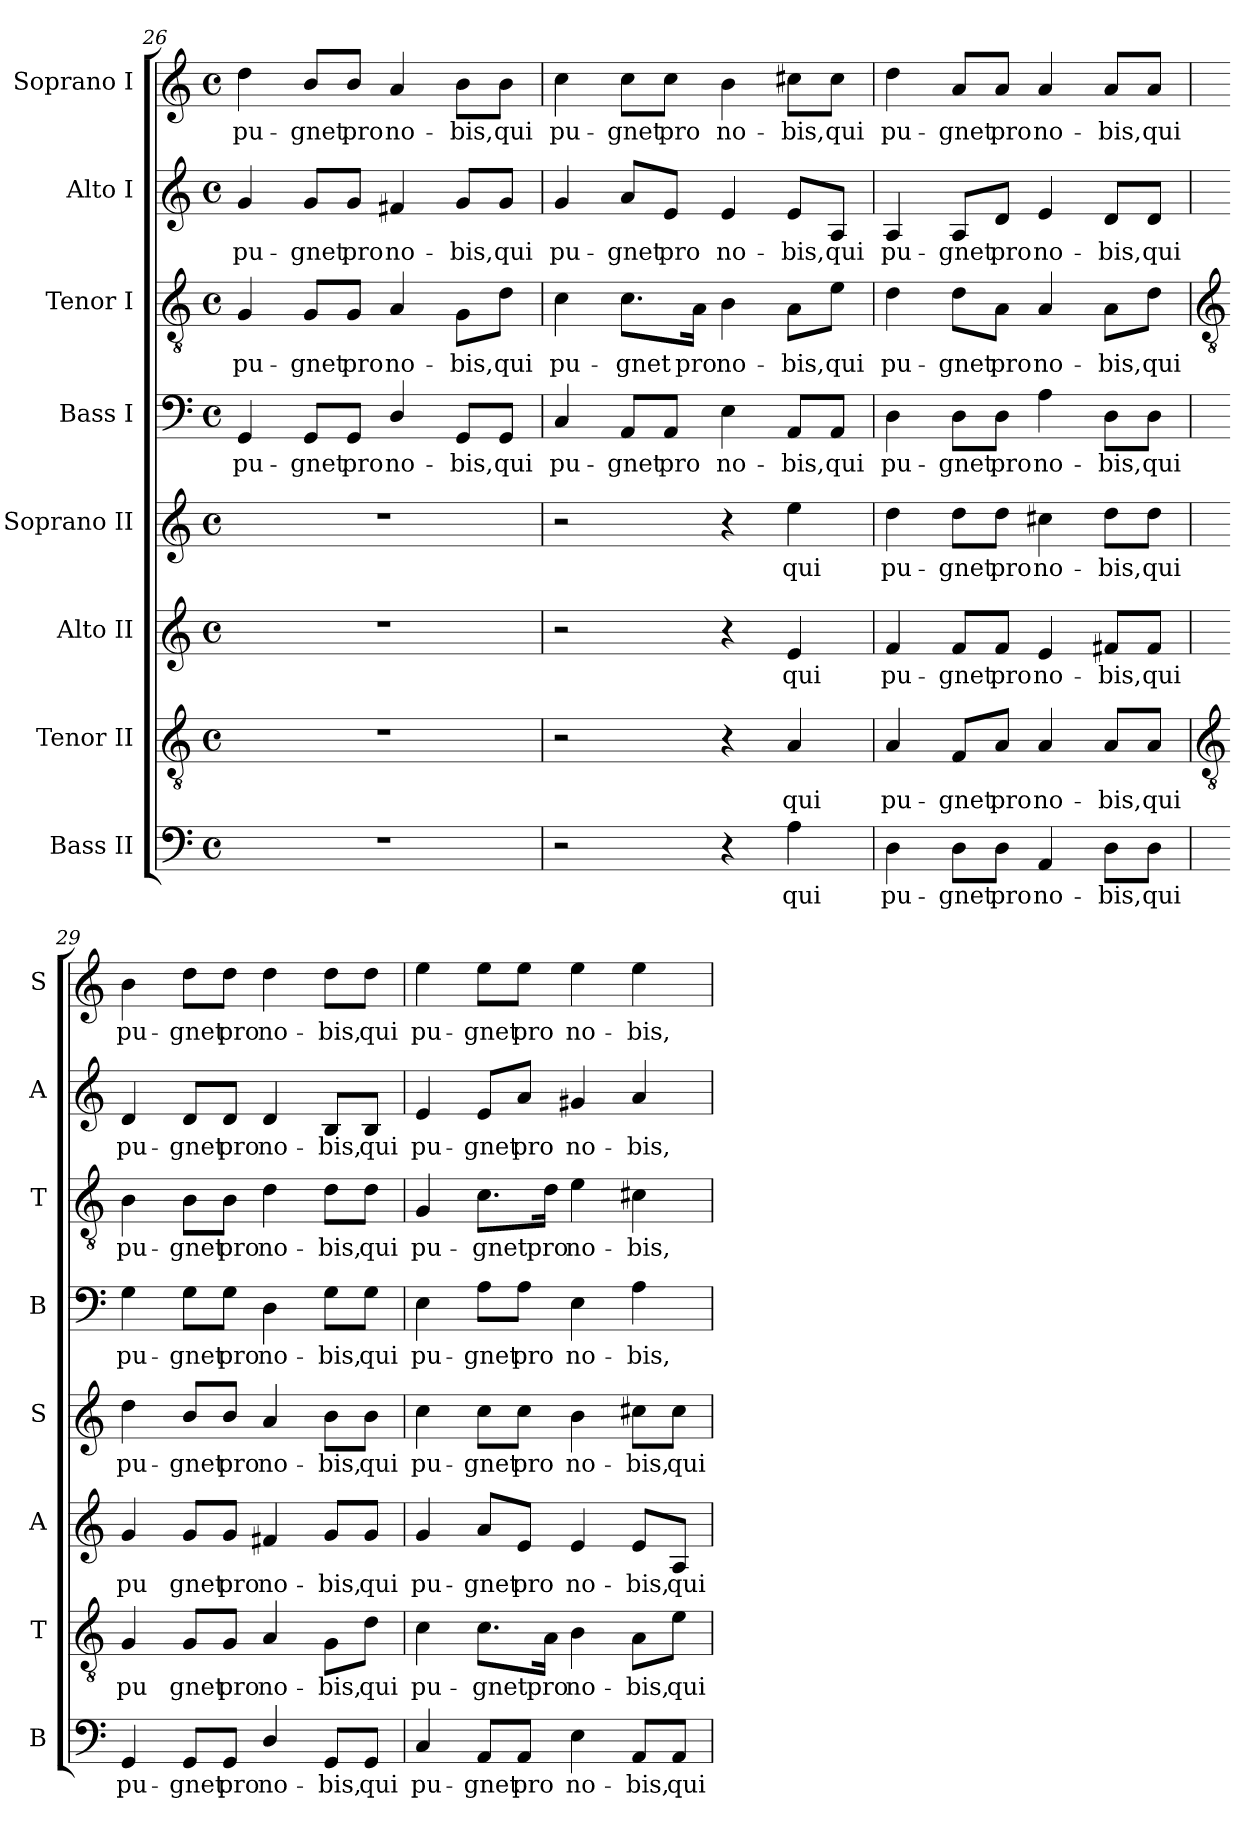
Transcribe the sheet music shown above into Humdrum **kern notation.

**kern	**text	**kern	**text	**kern	**text	**kern	**text	**kern	**text	**kern	**text	**kern	**text	**kern	**text
*part8	*part8	*part7	*part7	*part6	*part6	*part5	*part5	*part4	*part4	*part3	*part3	*part2	*part2	*part1	*part1
*staff8	*staff8	*staff7	*staff7	*staff6	*staff6	*staff5	*staff5	*staff4	*staff4	*staff3	*staff3	*staff2	*staff2	*staff1	*staff1
*I"Bass II	*	*I"Tenor II	*	*I"Alto II	*	*I"Soprano II	*	*I"Bass I	*	*I"Tenor I	*	*I"Alto I	*	*I"Soprano I	*
*I'B	*	*I'T	*	*I'A	*	*I'S	*	*I'B	*	*I'T	*	*I'A	*	*I'S	*
*clefF4	*	*clefGv2	*	*clefG2	*	*clefG2	*	*clefF4	*	*clefGv2	*	*clefG2	*	*clefG2	*
*k[]	*	*k[]	*	*k[]	*	*k[]	*	*k[]	*	*k[]	*	*k[]	*	*k[]	*
*C:	*	*C:	*	*C:	*	*C:	*	*C:	*	*C:	*	*C:	*	*C:	*
*M4/4	*	*M4/4	*	*M4/4	*	*M4/4	*	*M4/4	*	*M4/4	*	*M4/4	*	*M4/4	*
*met(c)	*	*met(c)	*	*met(c)	*	*met(c)	*	*met(c)	*	*met(c)	*	*met(c)	*	*met(c)	*
=26	=26	=26	=26	=26	=26	=26	=26	=26	=26	=26	=26	=26	=26	=26	=26
!	!	!	!	!	!	!	!	!	!LO:LY:b	!	!LO:LY:b	!	!LO:LY:b	!	!LO:LY:b
1r	.	1r	.	1r	.	1r	.	4GG	pu-	4G	pu-	4g	pu-	4dd	pu-
!	!	!	!	!	!	!	!	!	!LO:LY:b	!	!LO:LY:b	!	!LO:LY:b	!	!LO:LY:b
.	.	.	.	.	.	.	.	8GG/L	-gnet	8G/L	-gnet	8g/L	-gnet	8b/L	-gnet
!	!	!	!	!	!	!	!	!	!LO:LY:b	!	!LO:LY:b	!	!LO:LY:b	!	!LO:LY:b
.	.	.	.	.	.	.	.	8GG/J	pro	8G/J	pro	8g/J	pro	8b/J	pro
!	!	!	!	!	!	!	!	!	!LO:LY:b	!	!LO:LY:b	!	!LO:LY:b	!	!LO:LY:b
.	.	.	.	.	.	.	.	4D/	no-	4A	no-	4f#X	no-	4a	no-
!	!	!	!	!	!	!	!	!	!LO:LY:b	!	!LO:LY:b	!	!LO:LY:b	!	!LO:LY:b
.	.	.	.	.	.	.	.	8GG/L	-bis,	8G\L	-bis,	8g/L	-bis,	8b\L	-bis,
!	!	!	!	!	!	!	!	!	!LO:LY:b	!	!LO:LY:b	!	!LO:LY:b	!	!LO:LY:b
.	.	.	.	.	.	.	.	8GG/J	qui	8d\J	qui	8g/J	qui	8b\J	qui
=27	=27	=27	=27	=27	=27	=27	=27	=27	=27	=27	=27	=27	=27	=27	=27
!	!	!	!	!	!	!	!	!	!LO:LY:b	!	!LO:LY:b	!	!LO:LY:b	!	!LO:LY:b
2r	.	2r	.	2r	.	2r	.	4C	pu-	4c	pu-	4g	pu-	4cc	pu-
!	!	!	!	!	!	!	!	!	!LO:LY:b	!	!LO:LY:b	!	!LO:LY:b	!	!LO:LY:b
.	.	.	.	.	.	.	.	8AA/L	-gnet	8.c\L	-gnet	8a/L	-gnet	8cc\L	-gnet
!	!	!	!	!	!	!	!	!	!LO:LY:b	!	!	!	!LO:LY:b	!	!LO:LY:b
.	.	.	.	.	.	.	.	8AA/J	pro	.	.	8e/J	pro	8cc\J	pro
!	!	!	!	!	!	!	!	!	!	!	!LO:LY:b	!	!	!	!
.	.	.	.	.	.	.	.	.	.	16A\Jk	pro	.	.	.	.
!	!	!	!	!	!	!	!	!	!LO:LY:b	!	!LO:LY:b	!	!LO:LY:b	!	!LO:LY:b
4r	.	4r	.	4r	.	4r	.	4E	no-	4B	no-	4e	no-	4b	no-
!	!LO:LY:b	!	!LO:LY:b	!	!LO:LY:b	!	!LO:LY:b	!	!LO:LY:b	!	!LO:LY:b	!	!LO:LY:b	!	!LO:LY:b
4A	qui	4A	qui	4e	qui	4ee	qui	8AA/L	-bis,	8A\L	-bis,	8e/L	-bis,	8cc#X\L	-bis,
!	!	!	!	!	!	!	!	!	!LO:LY:b	!	!LO:LY:b	!	!LO:LY:b	!	!LO:LY:b
.	.	.	.	.	.	.	.	8AA/J	qui	8e\J	qui	8A/J	qui	8cc#\J	qui
=28	=28	=28	=28	=28	=28	=28	=28	=28	=28	=28	=28	=28	=28	=28	=28
!	!LO:LY:b	!	!LO:LY:b	!	!LO:LY:b	!	!LO:LY:b	!	!LO:LY:b	!	!LO:LY:b	!	!LO:LY:b	!	!LO:LY:b
4D	pu-	4A	pu-	4f	pu-	4dd	pu-	4D	pu-	4d	pu-	4A	pu-	4dd	pu-
!	!LO:LY:b	!	!LO:LY:b	!	!LO:LY:b	!	!LO:LY:b	!	!LO:LY:b	!	!LO:LY:b	!	!LO:LY:b	!	!LO:LY:b
8D\L	-gnet	8F/L	-gnet	8f/L	-gnet	8dd\L	-gnet	8D\L	-gnet	8d\L	-gnet	8A/L	-gnet	8a/L	-gnet
!	!LO:LY:b	!	!LO:LY:b	!	!LO:LY:b	!	!LO:LY:b	!	!LO:LY:b	!	!LO:LY:b	!	!LO:LY:b	!	!LO:LY:b
8D\J	pro	8A/J	pro	8f/J	pro	8dd\J	pro	8D\J	pro	8A\J	pro	8d/J	pro	8a/J	pro
!	!LO:LY:b	!	!LO:LY:b	!	!LO:LY:b	!	!LO:LY:b	!	!LO:LY:b	!	!LO:LY:b	!	!LO:LY:b	!	!LO:LY:b
4AA	no-	4A	no-	4e	no-	4cc#X	no-	4A	no-	4A	no-	4e	no-	4a	no-
!	!LO:LY:b	!	!LO:LY:b	!	!LO:LY:b	!	!LO:LY:b	!	!LO:LY:b	!	!LO:LY:b	!	!LO:LY:b	!	!LO:LY:b
8D\L	-bis,	8A/L	-bis,	8f#X/L	-bis,	8dd\L	-bis,	8D\L	-bis,	8A\L	-bis,	8d/L	-bis,	8a/L	-bis,
!	!LO:LY:b	!	!LO:LY:b	!	!LO:LY:b	!	!LO:LY:b	!	!LO:LY:b	!	!LO:LY:b	!	!LO:LY:b	!	!LO:LY:b
8D\J	qui	8A/J	qui	8f#/J	qui	8dd\J	qui	8D\J	qui	8d\J	qui	8d/J	qui	8a/J	qui
!!LO:LB:g=z
=29	=29	=29	=29	=29	=29	=29	=29	=29	=29	=29	=29	=29	=29	=29	=29
*	*	*clefGv2	*	*	*	*	*	*	*	*clefGv2	*	*	*	*	*
!	!LO:LY:b	!	!LO:LY:b	!	!LO:LY:b	!	!LO:LY:b	!	!LO:LY:b	!	!LO:LY:b	!	!LO:LY:b	!	!LO:LY:b
4GG	pu-	4G	pu	4g	pu	4dd	pu-	4G	pu-	4B	pu-	4d	pu-	4b	pu-
!	!LO:LY:b	!	!LO:LY:b	!	!LO:LY:b	!	!LO:LY:b	!	!LO:LY:b	!	!LO:LY:b	!	!LO:LY:b	!	!LO:LY:b
8GG/L	-gnet	8G/L	-gnet	8g/L	-gnet	8b/L	-gnet	8G\L	-gnet	8B\L	-gnet	8d/L	-gnet	8dd\L	-gnet
!	!LO:LY:b	!	!LO:LY:b	!	!LO:LY:b	!	!LO:LY:b	!	!LO:LY:b	!	!LO:LY:b	!	!LO:LY:b	!	!LO:LY:b
8GG/J	pro	8G/J	pro	8g/J	pro	8b/J	pro	8G\J	pro	8B\J	pro	8d/J	pro	8dd\J	pro
!	!LO:LY:b	!	!LO:LY:b	!	!LO:LY:b	!	!LO:LY:b	!	!LO:LY:b	!	!LO:LY:b	!	!LO:LY:b	!	!LO:LY:b
4D/	no-	4A	no-	4f#X	no-	4a	no-	4D	no-	4d	no-	4d	no-	4dd	no-
!	!LO:LY:b	!	!LO:LY:b	!	!LO:LY:b	!	!LO:LY:b	!	!LO:LY:b	!	!LO:LY:b	!	!LO:LY:b	!	!LO:LY:b
8GG/L	-bis,	8G\L	-bis,	8g/L	-bis,	8b\L	-bis,	8G\L	-bis,	8d\L	-bis,	8B/L	-bis,	8dd\L	-bis,
!	!LO:LY:b	!	!LO:LY:b	!	!LO:LY:b	!	!LO:LY:b	!	!LO:LY:b	!	!LO:LY:b	!	!LO:LY:b	!	!LO:LY:b
8GG/J	qui	8d\J	qui	8g/J	qui	8b\J	qui	8G\J	qui	8d\J	qui	8B/J	qui	8dd\J	qui
=30	=30	=30	=30	=30	=30	=30	=30	=30	=30	=30	=30	=30	=30	=30	=30
!	!LO:LY:b	!	!LO:LY:b	!	!LO:LY:b	!	!LO:LY:b	!	!LO:LY:b	!	!LO:LY:b	!	!LO:LY:b	!	!LO:LY:b
4C	pu-	4c	pu-	4g	pu-	4cc	pu-	4E	pu-	4G	pu-	4e	pu-	4ee	pu-
!	!LO:LY:b	!	!LO:LY:b	!	!LO:LY:b	!	!LO:LY:b	!	!LO:LY:b	!	!LO:LY:b	!	!LO:LY:b	!	!LO:LY:b
8AA/L	-gnet	8.c\L	-gnet	8a/L	-gnet	8cc\L	-gnet	8A\L	-gnet	8.c\L	-gnet	8e/L	-gnet	8ee\L	-gnet
!	!LO:LY:b	!	!	!	!LO:LY:b	!	!LO:LY:b	!	!LO:LY:b	!	!	!	!LO:LY:b	!	!LO:LY:b
8AA/J	pro	.	.	8e/J	pro	8cc\J	pro	8A\J	pro	.	.	8a/J	pro	8ee\J	pro
!	!	!	!LO:LY:b	!	!	!	!	!	!	!	!LO:LY:b	!	!	!	!
.	.	16A\Jk	pro	.	.	.	.	.	.	16d\Jk	pro	.	.	.	.
!	!LO:LY:b	!	!LO:LY:b	!	!LO:LY:b	!	!LO:LY:b	!	!LO:LY:b	!	!LO:LY:b	!	!LO:LY:b	!	!LO:LY:b
4E	no-	4B	no-	4e	no-	4b	no-	4E	no-	4e	no-	4g#X	no-	4ee	no-
!	!LO:LY:b	!	!LO:LY:b	!	!LO:LY:b	!	!LO:LY:b	!	!LO:LY:b	!	!LO:LY:b	!	!LO:LY:b	!	!LO:LY:b
8AA/L	-bis,	8A\L	-bis,	8e/L	-bis,	8cc#X\L	-bis,	4A	-bis,	4c#X	-bis,	4a	-bis,	4ee	-bis,
!	!LO:LY:b	!	!LO:LY:b	!	!LO:LY:b	!	!LO:LY:b	!	!	!	!	!	!	!	!
8AA/J	qui	8e\J	qui	8A/J	qui	8cc#\J	qui	.	.	.	.	.	.	.	.
=	=	=	=	=	=	=	=	=	=	=	=	=	=	=	=
*-	*-	*-	*-	*-	*-	*-	*-	*-	*-	*-	*-	*-	*-	*-	*-
